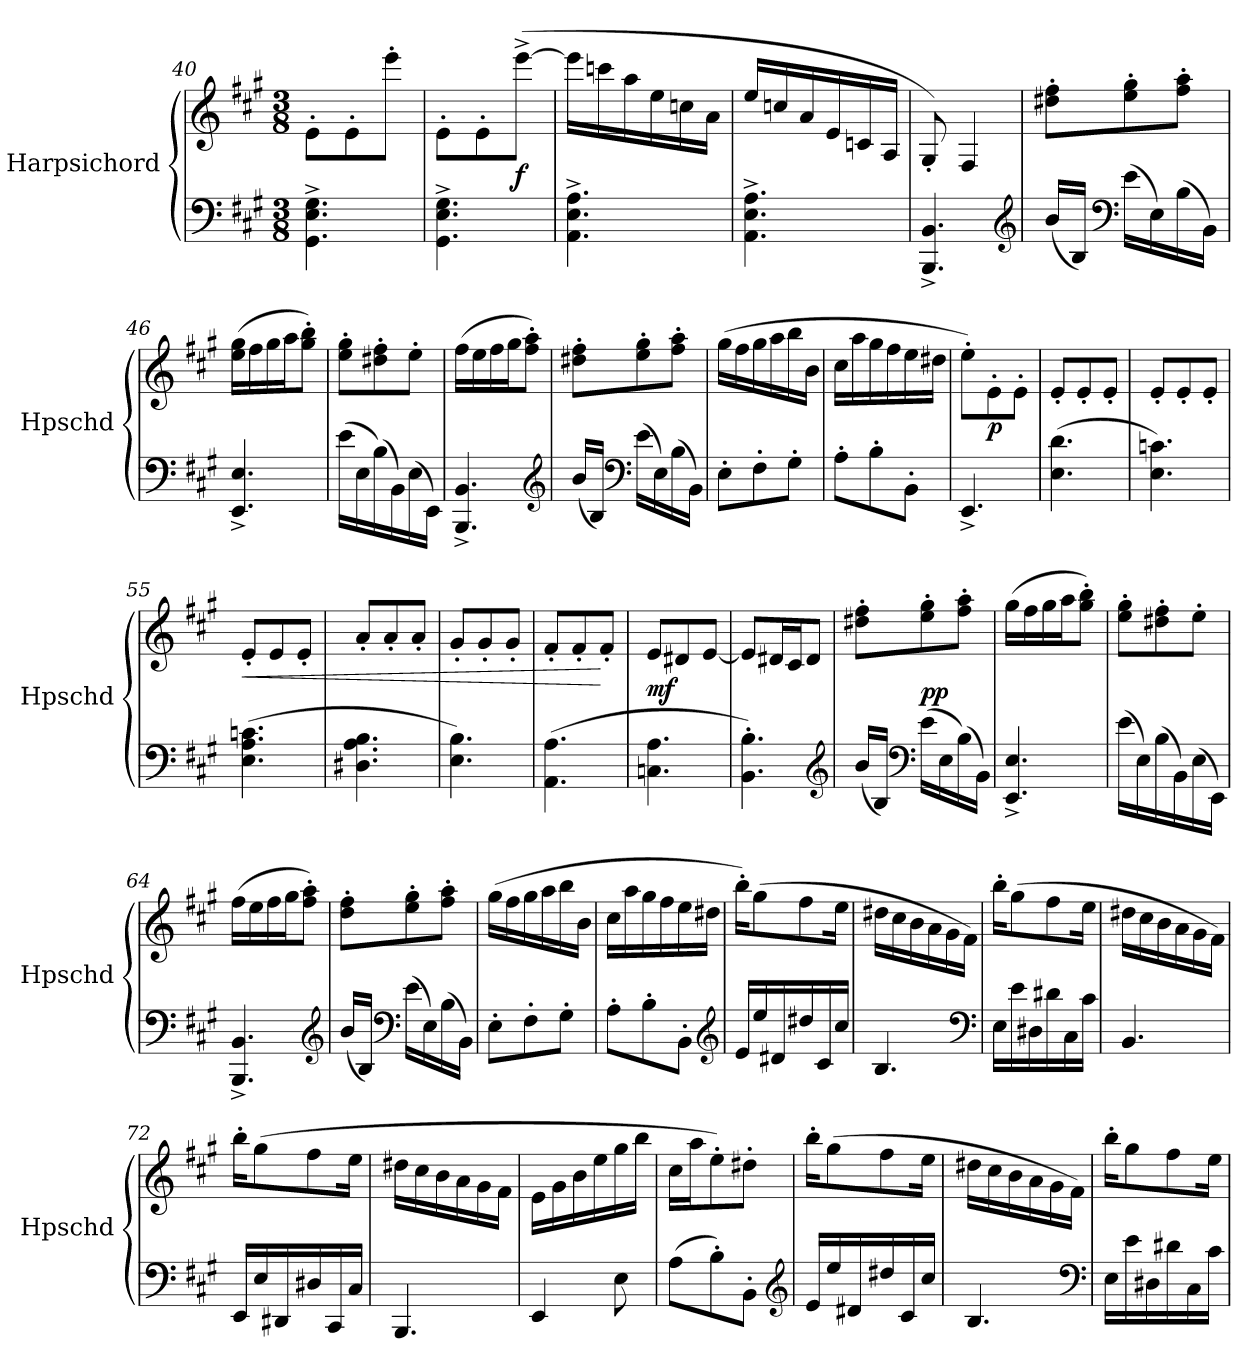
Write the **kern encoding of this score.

**kern	**kern	**dynam
*part1	*part1	*part1
*staff2	*staff1	*staff1/2
*I"Harpsichord	*	*
*I'Hpschd	*	*
*clefF4	*clefG2	*
*k[f#c#g#]	*k[f#c#g#]	*
*M3/8	*M3/8	*
=40	=40	=40
4.GG#^\ 4.E^\ 4.G#^\	8e'\L	.
.	8e'\	.
.	8eee'\J	.
=41	=41	=41
4.GG#^\ 4.E^\ 4.G#^\	8e'\L	.
.	8e'\	.
.	([8eee^\J	f
=42	=42	=42
4.AA^\ 4.E^\ 4.A^\	16eee\LL]	.
.	16cccn\	.
.	16aa\	.
.	16ee\	.
.	16ccn\	.
.	16a\JJ	.
=43	=43	=43
4.AA^\ 4.E^\ 4.A^\	16ee/LL	.
.	16ccn/	.
.	16a/	.
.	16e/	.
.	16cn/	.
.	16A/JJ	.
=44	=44	=44
4.BBB^/ 4.BB^/	8G#'/)	.
.	4F#/	.
*clefG2	*	*
=45	=45	=45
(16b/LL	8dd#X'\ 8ff#'\L	.
16B/JJ)	.	.
*clefF4	*	*
(16e\LL	8ee'\ 8gg#'\	.
16E\)	.	.
(16B\	8ff#'\ 8aa'\J	.
16BB\JJ)	.	.
=46	=46	=46
4.EE^/ 4.E^/	(16ee\ 16gg#\LL	.
.	16ff#\	.
.	16gg#\	.
.	16aa\J	.
.	8gg#'\ 8bb'\J)	.
=47	=47	=47
(16e\LL	8ee'\ 8gg#'\L	.
16E\	.	.
(16B\)	8dd#X'\ 8ff#'\	.
16BB\)	.	.
(16E\	8ee'\J	.
16EE\JJ)	.	.
=48	=48	=48
4.BBB^/ 4.BB^/	(16ff#\LL	.
.	16ee\	.
.	16ff#\	.
.	16gg#\J	.
.	8ff#'\ 8aa'\J)	.
*clefG2	*	*
=49	=49	=49
(16b/LL	8dd#X'\ 8ff#'\L	.
16B/JJ)	.	.
*clefF4	*	*
(16e\LL	8ee'\ 8gg#'\	.
16E\)	.	.
(16B\	8ff#'\ 8aa'\J	.
16BB\JJ)	.	.
=50	=50	=50
8E'\L	(16gg#\LL	.
.	16ff#\	.
8F#'\	16gg#\	.
.	16aa\	.
8G#'\J	16bb\	.
.	16b\JJ	.
=51	=51	=51
8A'\L	16cc#\LL	.
.	16aa\	.
8B'\	16gg#\	.
.	16ff#\	.
8BB'\J	16ee\	.
.	16dd#X\JJ	.
=52	=52	=52
4.EE^/	8ee'\L)	.
.	8e'\	p
.	8e'\J	.
=53	=53	=53
(4.E\ 4.d\	8e'/L	.
.	8e'/	.
.	8e'/J	.
=54	=54	=54
4.E\ 4.cn\)	8e'/L	.
.	8e'/	.
.	8e'/J	.
=55	=55	=55
!	!	!LO:HP:b
(4.E\ 4.A\ 4.cn\	8e'/L	<
.	8e/	.
.	8e'/J	.
=56	=56	=56
4.D#X\ 4.A\ 4.B\	8a'/L	.
.	8a'/	.
.	8a'/J	.
=57	=57	=57
4.E\ 4.B\)	8g#'/L	.
.	8g#'/	.
.	8g#'/J	.
=58	=58	=58
(4.AA\ 4.A\	8f#'/L	.
.	8f#'/	.
.	8f#'/J	[
=59	=59	=59
4.Cn\ 4.A\	8e/L	mf
.	8d#X/	.
.	[8e/J	.
=60	=60	=60
4.BB'\ 4.B'\)	8e/L]	.
.	16d#X/L	.
.	16c#/J	.
.	8d#/J	.
*clefG2	*	*
=61	=61	=61
(16b/LL	8dd#X'\ 8ff#'\L	.
16B/JJ)	.	.
*clefF4	*	*
(16e\LL	8ee'\ 8gg#'\	pp
16E\	.	.
(16B\)	8ff#'\ 8aa'\J	.
16BB\JJ)	.	.
=62	=62	=62
4.EE^/ 4.E^/	(16gg#\LL	.
.	16ff#\	.
.	16gg#\	.
.	16aa\J	.
.	8gg#'\ 8bb'\J)	.
=63	=63	=63
(16e\LL	8ee'\ 8gg#'\L	.
16E\)	.	.
(16B\	8dd#X'\ 8ff#'\	.
16BB\)	.	.
(16E\	8ee'\J	.
16EE\JJ)	.	.
=64	=64	=64
4.BBB^/ 4.BB^/	(16ff#\LL	.
.	16ee\	.
.	16ff#\	.
.	16gg#\J	.
.	8ff#'\ 8aa'\J)	.
*clefG2	*	*
=65	=65	=65
(16b/LL	8dd'\ 8ff#'\L	.
16B/JJ)	.	.
*clefF4	*	*
(16e\LL	8ee'\ 8gg#'\	.
16E\)	.	.
(16B\	8ff#'\ 8aa'\J	.
16BB\JJ)	.	.
=66	=66	=66
8E'\L	(16gg#\LL	.
.	16ff#\	.
8F#'\	16gg#\	.
.	16aa\	.
8G#'\J	16bb\	.
.	16b\JJ	.
=67	=67	=67
8A'\L	16cc#\LL	.
.	16aa\	.
8B'\	16gg#\	.
.	16ff#\	.
8BB'\J	16ee\	.
.	16dd#X\JJ	.
*clefG2	*	*
=68	=68	=68
16e/LL	16bb'\KL)	.
16ee/	(8gg#\	.
16d#X/	.	.
16dd#X/	8ff#\	.
16c#/	.	.
16cc#/JJ	16ee\Jk	.
=69	=69	=69
4.B/	16dd#X\LL	.
.	16cc#\	.
.	16b\	.
.	16a\	.
.	16g#\	.
.	16f#\JJ)	.
*clefF4	*	*
=70	=70	=70
16E\LL	16bb'\KL	.
16e\	(8gg#\	.
16D#X\	.	.
16d#X\	8ff#\	.
16C#\	.	.
16c#\JJ	16ee\Jk	.
=71	=71	=71
4.BB/	16dd#X\LL	.
.	16cc#\	.
.	16b\	.
.	16a\	.
.	16g#\	.
.	16f#\JJ)	.
=72	=72	=72
16EE/LL	16bb'\KL	.
16E/	(8gg#\	.
16DD#X/	.	.
16D#X/	8ff#\	.
16CC#/	.	.
16C#/JJ	16ee\Jk	.
=73	=73	=73
4.BBB/	16dd#X\LL	.
.	16cc#\	.
.	16b\	.
.	16a\	.
.	16g#\	.
.	16f#\JJ	.
=74	=74	=74
4EE/	16e\LL	.
.	16g#\	.
.	16b\	.
.	16ee\	.
8E\	16gg#\	.
.	16bb\JJ	.
=75	=75	=75
(8A\L	16cc#\LL	.
.	16aa\J	.
8B'\)	8ee'\)	.
8BB'\J	8dd#X'\J	.
*clefG2	*	*
=76	=76	=76
16e/LL	16bb'\KL	.
16ee/	(8gg#\	.
16d#X/	.	.
16dd#X/	8ff#\	.
16c#/	.	.
16cc#/JJ	16ee\Jk	.
=77	=77	=77
4.B/	16dd#X\LL	.
.	16cc#\	.
.	16b\	.
.	16a\	.
.	16g#\	.
.	16f#\JJ)	.
*clefF4	*	*
=78	=78	=78
16E\LL	16bb'\KL	.
16e\	8gg#\	.
16D#X\	.	.
16d#X\	8ff#\	.
16C#\	.	.
16c#\JJ	16ee\Jk	.
=	=	=
*-	*-	*-
